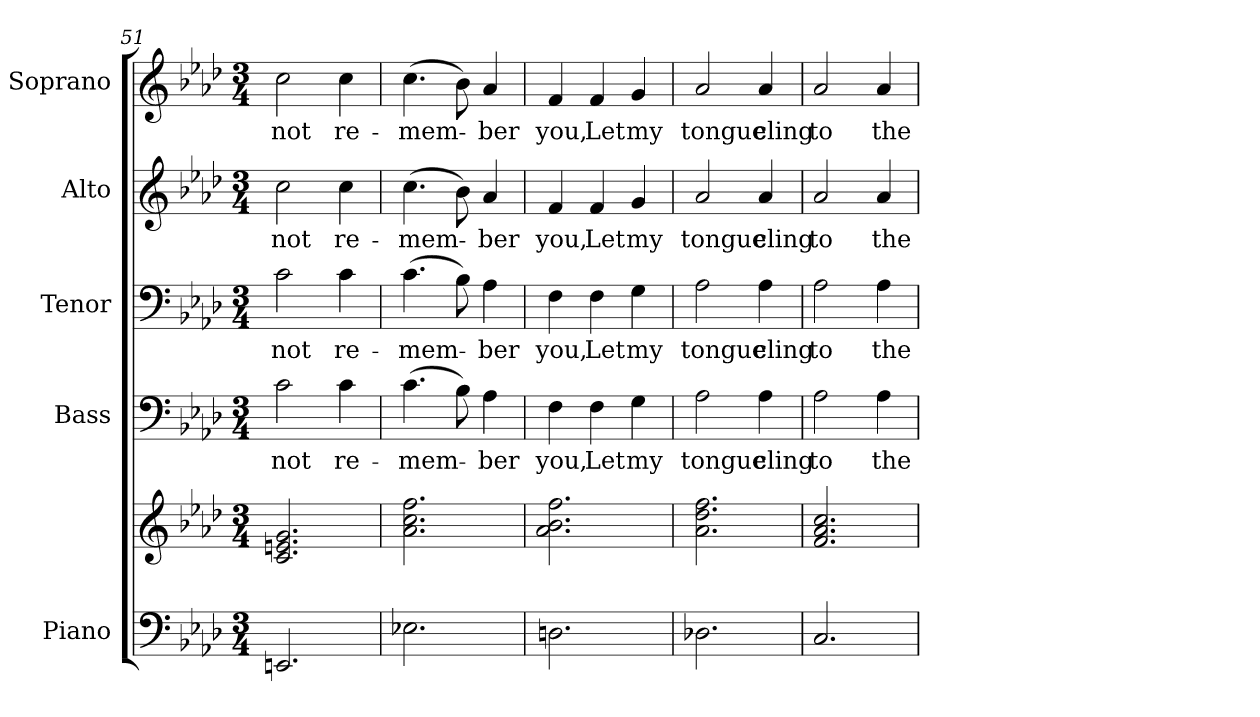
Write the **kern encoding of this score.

**kern	**kern	**kern	**text	**kern	**text	**kern	**text	**kern	**text
*part5	*part5	*part4	*part4	*part3	*part3	*part2	*part2	*part1	*part1
*staff6	*staff5	*staff4	*staff4	*staff3	*staff3	*staff2	*staff2	*staff1	*staff1
*I"Piano	*	*I"Bass	*	*I"Tenor	*	*I"Alto	*	*I"Soprano	*
*I'Pno.	*	*I'B.	*	*I'T.	*	*I'A.	*	*I'S.	*
*clefF4	*clefG2	*clefF4	*	*clefF4	*	*clefG2	*	*clefG2	*
*k[b-e-a-d-]	*k[b-e-a-d-]	*k[b-e-a-d-]	*	*k[b-e-a-d-]	*	*k[b-e-a-d-]	*	*k[b-e-a-d-]	*
*A-:	*A-:	*A-:	*	*A-:	*	*A-:	*	*A-:	*
*M3/4	*M3/4	*M3/4	*	*M3/4	*	*M3/4	*	*M3/4	*
=51	=51	=51	=51	=51	=51	=51	=51	=51	=51
!	!	!	!LO:LY:b:color=#000000	!	!	!	!	!	!
!	!	!	!	!	!LO:LY:b:color=#000000	!	!	!	!
!	!	!	!	!	!	!	!LO:LY:b:color=#000000	!	!
!	!	!	!	!	!	!	!	!	!LO:LY:b:color=#000000
2.EEni/	2.ci/ 2.eni 2.gi	2ci\	not	2ci\	not	2cci\	not	2cci\	not
!	!	!	!LO:LY:b:color=#000000	!	!	!	!	!	!
!	!	!	!	!	!LO:LY:b:color=#000000	!	!	!	!
!	!	!	!	!	!	!	!LO:LY:b:color=#000000	!	!
!	!	!	!	!	!	!	!	!	!LO:LY:b:color=#000000
.	.	4ci\	re-	4ci\	re-	4cci\	re-	4cci\	re-
!!LO:PB:g=z
=52	=52	=52	=52	=52	=52	=52	=52	=52	=52
!	!	!	!LO:LY:b:color=#000000	!	!	!	!	!	!
!	!	!	!	!	!LO:LY:b:color=#000000	!	!	!	!
!	!	!	!	!	!	!	!LO:LY:b:color=#000000	!	!
!	!	!	!	!	!	!	!	!	!LO:LY:b:color=#000000
2.E-Xi\	2.a-i\ 2.cci 2.ffi	(4.ci\	-mem-	(4.ci\	-mem-	(4.cci\	-mem-	(4.cci\	-mem-
.	.	8B-i\)	.	8B-i\)	.	8b-i\)	.	8b-i\)	.
!	!	!	!LO:LY:b:color=#000000	!	!	!	!	!	!
!	!	!	!	!	!LO:LY:b:color=#000000	!	!	!	!
!	!	!	!	!	!	!	!LO:LY:b:color=#000000	!	!
!	!	!	!	!	!	!	!	!	!LO:LY:b:color=#000000
.	.	4A-i\	-ber	4A-i\	-ber	4a-i/	-ber	4a-i/	-ber
=53	=53	=53	=53	=53	=53	=53	=53	=53	=53
!	!	!	!LO:LY:b:color=#000000	!	!	!	!	!	!
!	!	!	!	!	!LO:LY:b:color=#000000	!	!	!	!
!	!	!	!	!	!	!	!LO:LY:b:color=#000000	!	!
!	!	!	!	!	!	!	!	!	!LO:LY:b:color=#000000
2.Dni\	2.a-i\ 2.b-i 2.ffi	4Fi\	you,	4Fi\	you,	4fi/	you,	4fi/	you,
!	!	!	!LO:LY:b:color=#000000	!	!	!	!	!	!
!	!	!	!	!	!LO:LY:b:color=#000000	!	!	!	!
!	!	!	!	!	!	!	!LO:LY:b:color=#000000	!	!
!	!	!	!	!	!	!	!	!	!LO:LY:b:color=#000000
.	.	4Fi\	Let	4Fi\	Let	4fi/	Let	4fi/	Let
!	!	!	!LO:LY:b:color=#000000	!	!	!	!	!	!
!	!	!	!	!	!LO:LY:b:color=#000000	!	!	!	!
!	!	!	!	!	!	!	!LO:LY:b:color=#000000	!	!
!	!	!	!	!	!	!	!	!	!LO:LY:b:color=#000000
.	.	4Gi\	my	4Gi\	my	4gi/	my	4gi/	my
=54	=54	=54	=54	=54	=54	=54	=54	=54	=54
!	!	!	!LO:LY:b:color=#000000	!	!	!	!	!	!
!	!	!	!	!	!LO:LY:b:color=#000000	!	!	!	!
!	!	!	!	!	!	!	!LO:LY:b:color=#000000	!	!
!	!	!	!	!	!	!	!	!	!LO:LY:b:color=#000000
2.D-Xi\	2.a-i\ 2.dd-i 2.ffi	2A-i\	tongue	2A-i\	tongue	2a-i/	tongue	2a-i/	tongue
!	!	!	!LO:LY:b:color=#000000	!	!	!	!	!	!
!	!	!	!	!	!LO:LY:b:color=#000000	!	!	!	!
!	!	!	!	!	!	!	!LO:LY:b:color=#000000	!	!
!	!	!	!	!	!	!	!	!	!LO:LY:b:color=#000000
.	.	4A-i\	cling	4A-i\	cling	4a-i/	cling	4a-i/	cling
!!LO:PB:g=z
=55	=55	=55	=55	=55	=55	=55	=55	=55	=55
!	!	!	!LO:LY:b:color=#000000	!	!	!	!	!	!
!	!	!	!	!	!LO:LY:b:color=#000000	!	!	!	!
!	!	!	!	!	!	!	!LO:LY:b:color=#000000	!	!
!	!	!	!	!	!	!	!	!	!LO:LY:b:color=#000000
2.Ci/	2.fi/ 2.a-i 2.cci	2A-i\	to	2A-i\	to	2a-i/	to	2a-i/	to
!	!	!	!LO:LY:b:color=#000000	!	!	!	!	!	!
!	!	!	!	!	!LO:LY:b:color=#000000	!	!	!	!
!	!	!	!	!	!	!	!LO:LY:b:color=#000000	!	!
!	!	!	!	!	!	!	!	!	!LO:LY:b:color=#000000
.	.	4A-i\	the	4A-i\	the	4a-i/	the	4a-i/	the
=	=	=	=	=	=	=	=	=	=
*-	*-	*-	*-	*-	*-	*-	*-	*-	*-
